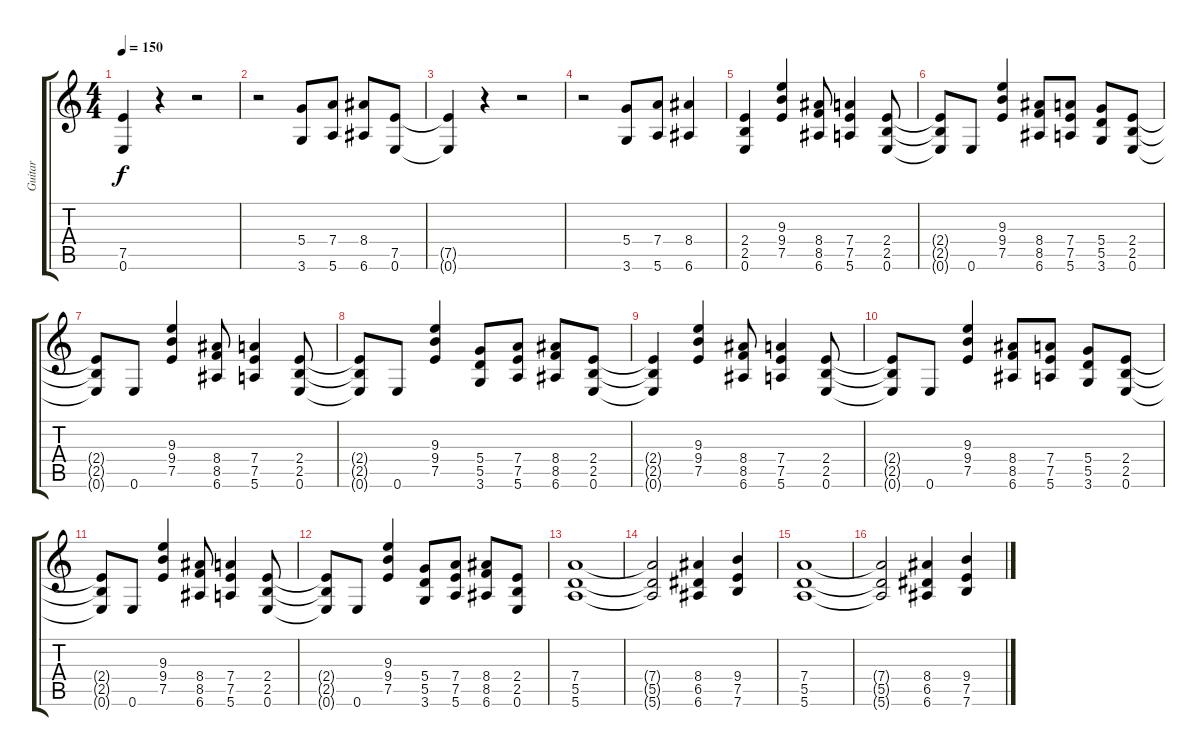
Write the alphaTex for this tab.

\track ("Guitar" "Guitar") {instrument overdrivenguitar}
\staff {score tabs}
\tuning (E4 B3 G3 D3 A2 E2) {hide}
\ts (4 4)
\tempo 150
\clef g2
\ks c
(7.5{t} 0.6{t}).4{dy f} r.4 r.2 |
r.2 (5.4 3.6).8 (7.4 5.6).8 (8.4 6.6).8 (7.5 0.6).8 |
(7.5{t} 0.6{t}).4 r.4 r.2 |
r.2 (5.4 3.6).8{balance 12} (7.4 5.6).8 (8.4 6.6).4 |
(2.4 2.5 0.6).4{balance 8} (9.3 9.4 7.5).4 (8.4 8.5 6.6).8 (7.4 7.5 5.6).4 (2.4 2.5 0.6).8 |
(2.4{t} 2.5{t} 0.6{t}).8 0.6.8 (9.3 9.4 7.5).4 (8.4 8.5 6.6).8 (7.4 7.5 5.6).8 (5.4 5.5 3.6).8 (2.4 2.5 0.6).8 |
(2.4{t} 2.5{t} 0.6{t}).8 0.6.8 (9.3 9.4 7.5).4 (8.4 8.5 6.6).8 (7.4 7.5 5.6).4 (2.4 2.5 0.6).8 |
(2.4{t} 2.5{t} 0.6{t}).8 0.6.8 (9.3 9.4 7.5).4 (5.4 5.5 3.6).8 (7.4 7.5 5.6).8 (8.4 8.5 6.6).8 (2.4 2.5 0.6).8 |
(2.4{t} 2.5{t} 0.6{t}).4 (9.3 9.4 7.5).4 (8.4 8.5 6.6).8 (7.4 7.5 5.6).4 (2.4 2.5 0.6).8 |
(2.4{t} 2.5{t} 0.6{t}).8 0.6.8 (9.3 9.4 7.5).4 (8.4 8.5 6.6).8 (7.4 7.5 5.6).8 (5.4 5.5 3.6).8 (2.4 2.5 0.6).8 |
(2.4{t} 2.5{t} 0.6{t}).8 0.6.8 (9.3 9.4 7.5).4 (8.4 8.5 6.6).8 (7.4 7.5 5.6).4 (2.4 2.5 0.6).8 |
(2.4{t} 2.5{t} 0.6{t}).8 0.6.8 (9.3 9.4 7.5).4 (5.4 5.5 3.6).8 (7.4 7.5 5.6).8 (8.4 8.5 6.6).8 (2.4 2.5 0.6).8 |
(7.4 5.5 5.6).1 |
(7.4{t} 5.5{t} 5.6{t}).2 (8.4 6.5 6.6).4 (9.4 7.5 7.6).4 |
(7.4 5.5 5.6).1 |
(7.4{t} 5.5{t} 5.6{t}).2 (8.4 6.5 6.6).4 (9.4 7.5 7.6).4
